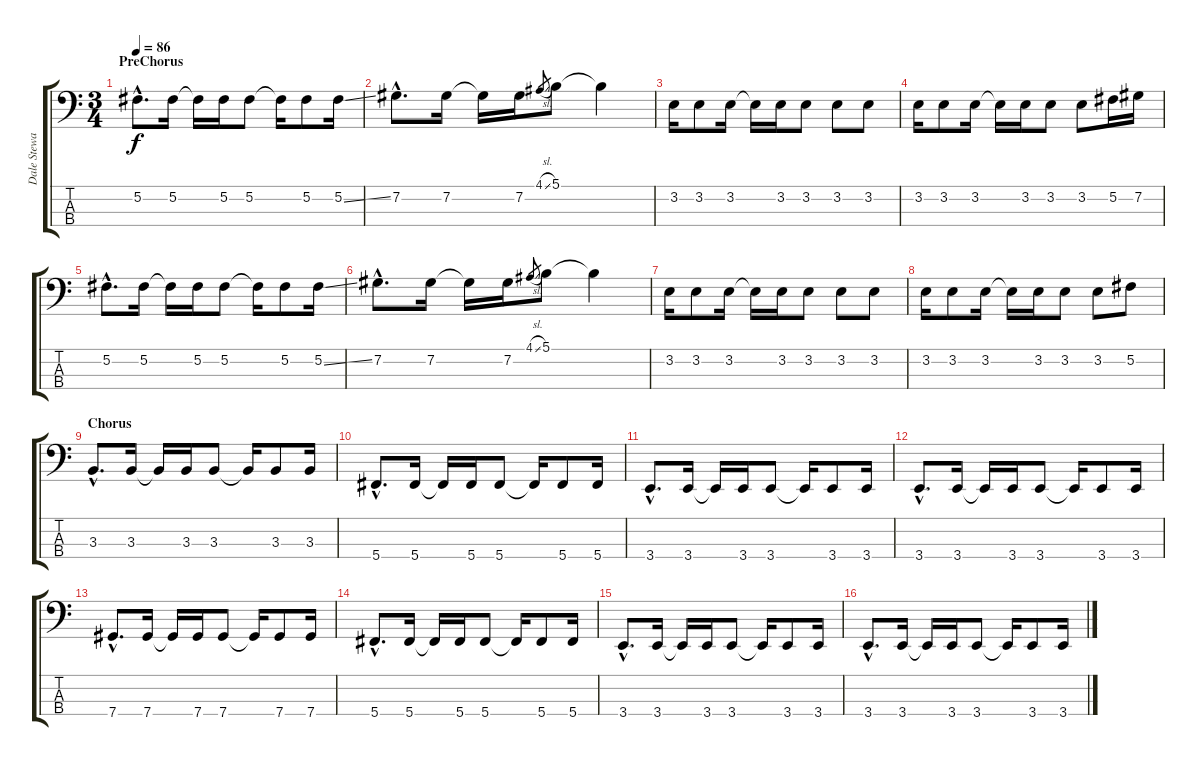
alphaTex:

\track ("Dale Stewart" "Dale Stewa") {instrument electricbassfinger}
\staff {score tabs}
\tuning (Gb2 Db2 Ab1 Db1) {hide}
\ts (3 4)
\section ("" "PreChorus")
\tempo 86
\clef f4
\ks c
5.2{hac}.8{d dy f} 5.2.16 5.2{t}.16 5.2.16 5.2.8 5.2{t}.16 5.2.8 5.2{ss}.16 |
7.2{hac}.8{d} 7.2.16 7.2{t}.16 7.2.16 4.1{sl}.8{gr} 5.1.8 5.1{t}.4 |
3.2.16 3.2.8 3.2.16 3.2{t}.16 3.2.16 3.2.8 3.2.8 3.2.8 |
3.2.16 3.2.8 3.2.16 3.2{t}.16 3.2.16 3.2.8 3.2.8 5.2.16 7.2.16 |
5.2{hac}.8{d} 5.2.16 5.2{t}.16 5.2.16 5.2.8 5.2{t}.16 5.2.8 5.2{ss}.16 |
7.2{hac}.8{d} 7.2.16 7.2{t}.16 7.2.16 4.1{sl}.8{gr} 5.1.8 5.1{t}.4 |
3.2.16 3.2.8 3.2.16 3.2{t}.16 3.2.16 3.2.8 3.2.8 3.2.8 |
3.2.16 3.2.8 3.2.16 3.2{t}.16 3.2.16 3.2.8 3.2.8 5.2.8 |
\section ("" "Chorus")
3.3{hac}.8{d} 3.3.16 3.3{t}.16 3.3.16 3.3.8 3.3{t}.16 3.3.8 3.3.16 |
5.4{hac}.8{d} 5.4.16 5.4{t}.16 5.4.16 5.4.8 5.4{t}.16 5.4.8 5.4.16 |
3.4{hac}.8{d} 3.4.16 3.4{t}.16 3.4.16 3.4.8 3.4{t}.16 3.4.8 3.4.16 |
3.4{hac}.8{d} 3.4.16 3.4{t}.16 3.4.16 3.4.8 3.4{t}.16 3.4.8 3.4.16 |
7.4{hac}.8{d} 7.4.16 7.4{t}.16 7.4.16 7.4.8 7.4{t}.16 7.4.8 7.4.16 |
5.4{hac}.8{d} 5.4.16 5.4{t}.16 5.4.16 5.4.8 5.4{t}.16 5.4.8 5.4.16 |
3.4{hac}.8{d} 3.4.16 3.4{t}.16 3.4.16 3.4.8 3.4{t}.16 3.4.8 3.4.16 |
3.4{hac}.8{d} 3.4.16 3.4{t}.16 3.4.16 3.4.8 3.4{t}.16 3.4.8 3.4.16
